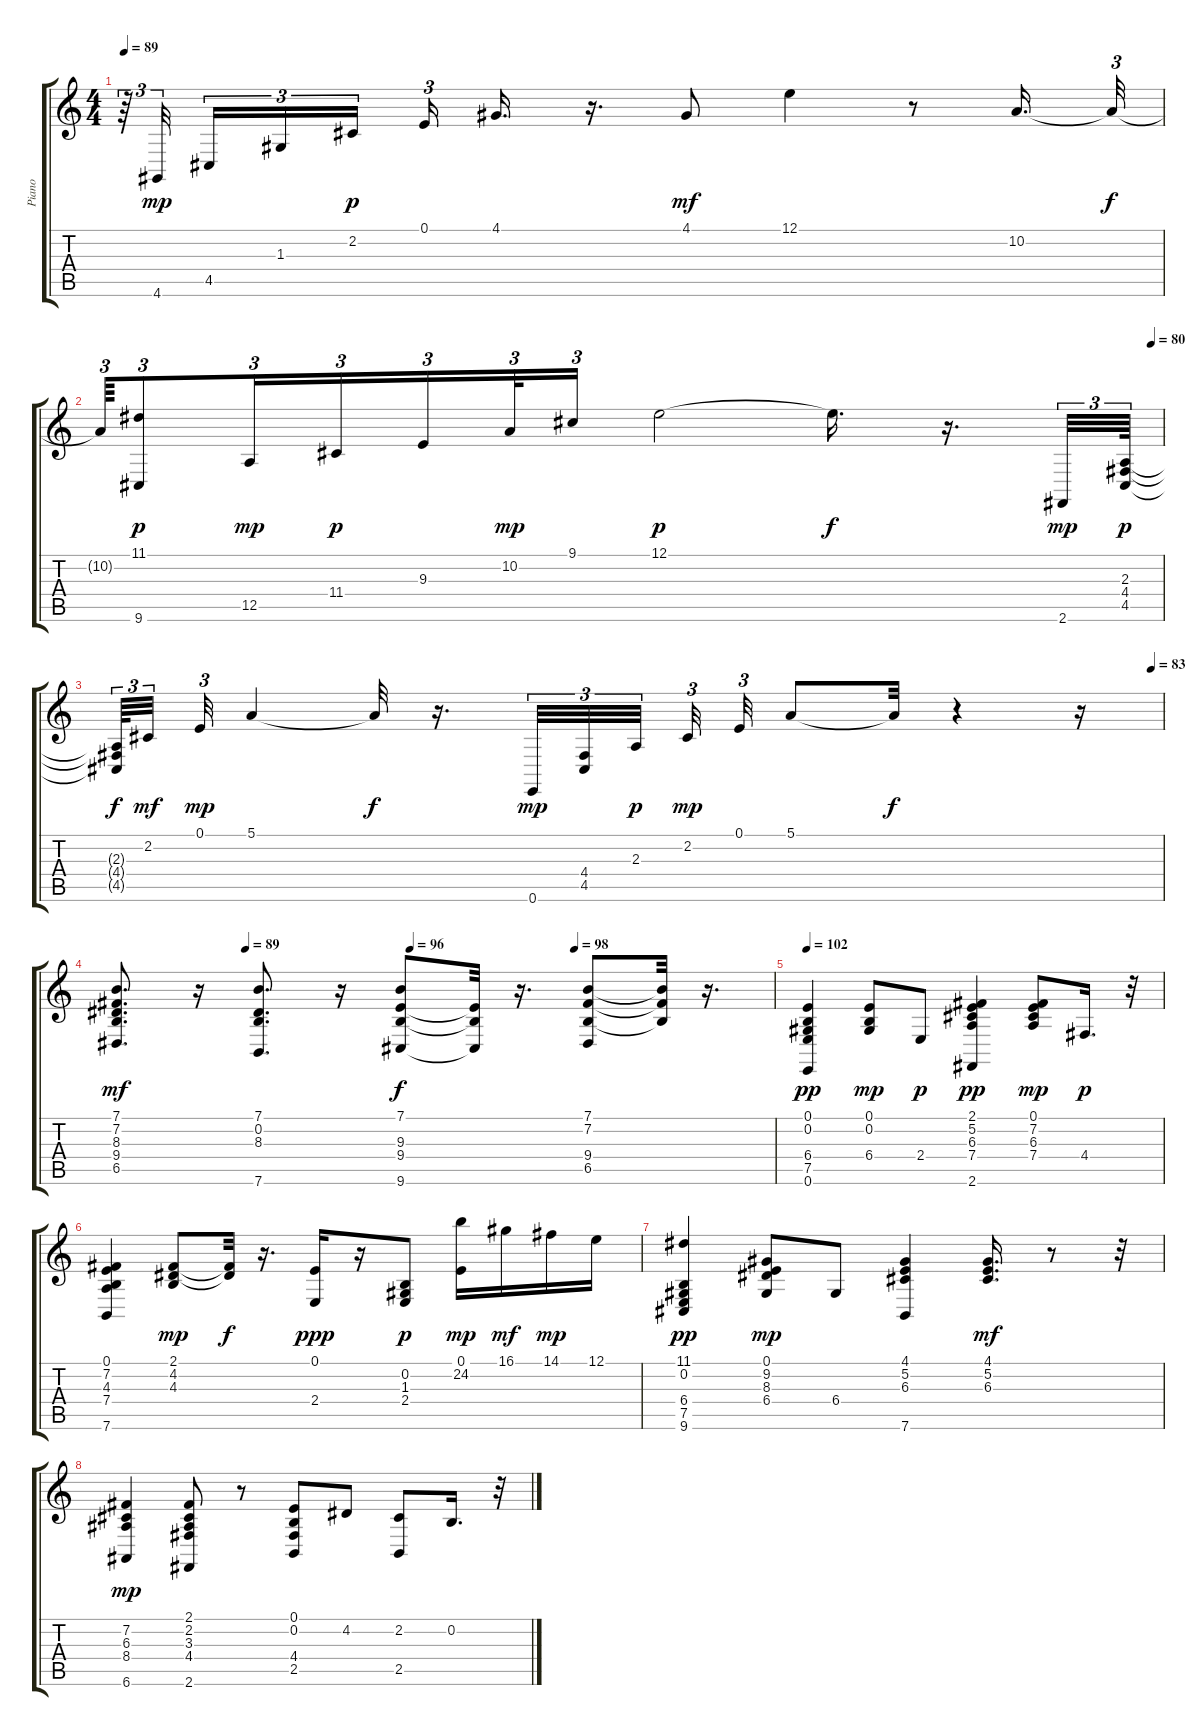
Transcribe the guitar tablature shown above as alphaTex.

\track ("Piano" "Piano") {instrument acousticgrandpiano}
\staff {score tabs}
\tuning (E4 B3 G3 D3 A2 E2) {hide}
\ts (4 4)
\tempo 89
\clef g2
\ks c
r.64{tu (3 2) dy mf} 4.6.32{tu (3 2) dy mp} 4.5.16{tu (3 2)} 1.3.16{tu (3 2)} 2.2.16{tu (3 2) dy p} 0.1.16{tu (3 2)} 4.1.16{d} r.16{d} 4.1.8{dy mf} 12.1.4 r.8 10.2.16{d} 10.2{t}.32{tu (3 2) dy f} |
\tempo (80 0.9895833333333334)
10.2{t}.64{tu (3 2)} (11.1 9.6).8{tu (3 2) dy p} 12.5.16{tu (3 2) dy mp} 11.4.16{tu (3 2) dy p} 9.3.16{tu (3 2)} 10.2.32{tu (3 2) dy mp} 9.1.16{tu (3 2)} 12.1.2{dy p} 12.1{t}.16{d dy f} r.16{d} 2.6.32{tu (3 2) dy mp} (2.3 4.4 4.5).64{tu (3 2) dy p} |
\tempo (83 0.9895833333333334)
(2.3{t} 4.4{t} 4.5{t}).64{tu (3 2) dy f} 2.2.32{tu (3 2) dy mf} 0.1.32{tu (3 2) dy mp} 5.1.4 5.1{t}.32{dy f} r.16{d} 0.6.32{tu (3 2) dy mp} (4.4 4.5).32{tu (3 2)} 2.3.32{tu (3 2) dy p} 2.2.32{tu (3 2) dy mp} 0.1.32{tu (3 2)} 5.1.8 5.1{t}.32{dy f} r.4 r.16 |
\tempo (89 0.19791666666666666)
\tempo (96 0.4479166666666667)
\tempo (98 0.6979166666666666)
(7.1 7.2 8.3 9.4 6.5).8{d dy mf} r.16 (7.1 0.2 8.3 7.6).8{d} r.16 (7.1 9.3 9.4 9.6).8{dy f} (9.3{t} 9.4{t} 9.6{t}).32 r.16{d} (7.1 7.2 9.4 6.5).8 (7.1{t} 7.2{t} 9.4{t}).32 r.16{d} |
\tempo 102
(0.1 0.2 6.4 7.5 0.6).4{dy pp} (0.1 0.2 6.4).8{dy mp} 2.4.8{dy p} (2.1 5.2 6.3 7.4 2.6).4{dy pp} (0.1 7.2 6.3 7.4).8{dy mp} 4.4.16{d dy p} r.32 |
(0.1 7.2 4.3 7.4 7.6).4 (2.1 4.2 4.3).8{dy mp} (2.1{t} 4.2{t}).32{dy f} r.16{d} (0.1 2.4).16{dy ppp} r.16 (0.2 1.3 2.4).8{dy p} (0.1 24.2).16{dy mp} 16.1.16{dy mf} 14.1.16{dy mp} 12.1.16 |
(11.1 0.2 6.4 7.5 9.6).4{dy pp} (0.1 9.2 8.3 6.4).8{dy mp} 6.4.8 (4.1 5.2 6.3 7.6).4 (4.1 5.2 6.3).16{d dy mf} r.8 r.32 |
(7.2 6.3 8.4 6.6).4{dy mp} (2.1 2.2 3.3 4.4 2.6).8 r.8 (0.1 0.2 4.4 2.5).8 4.2.8 (2.2 2.5).8 0.2.16{d} r.32
